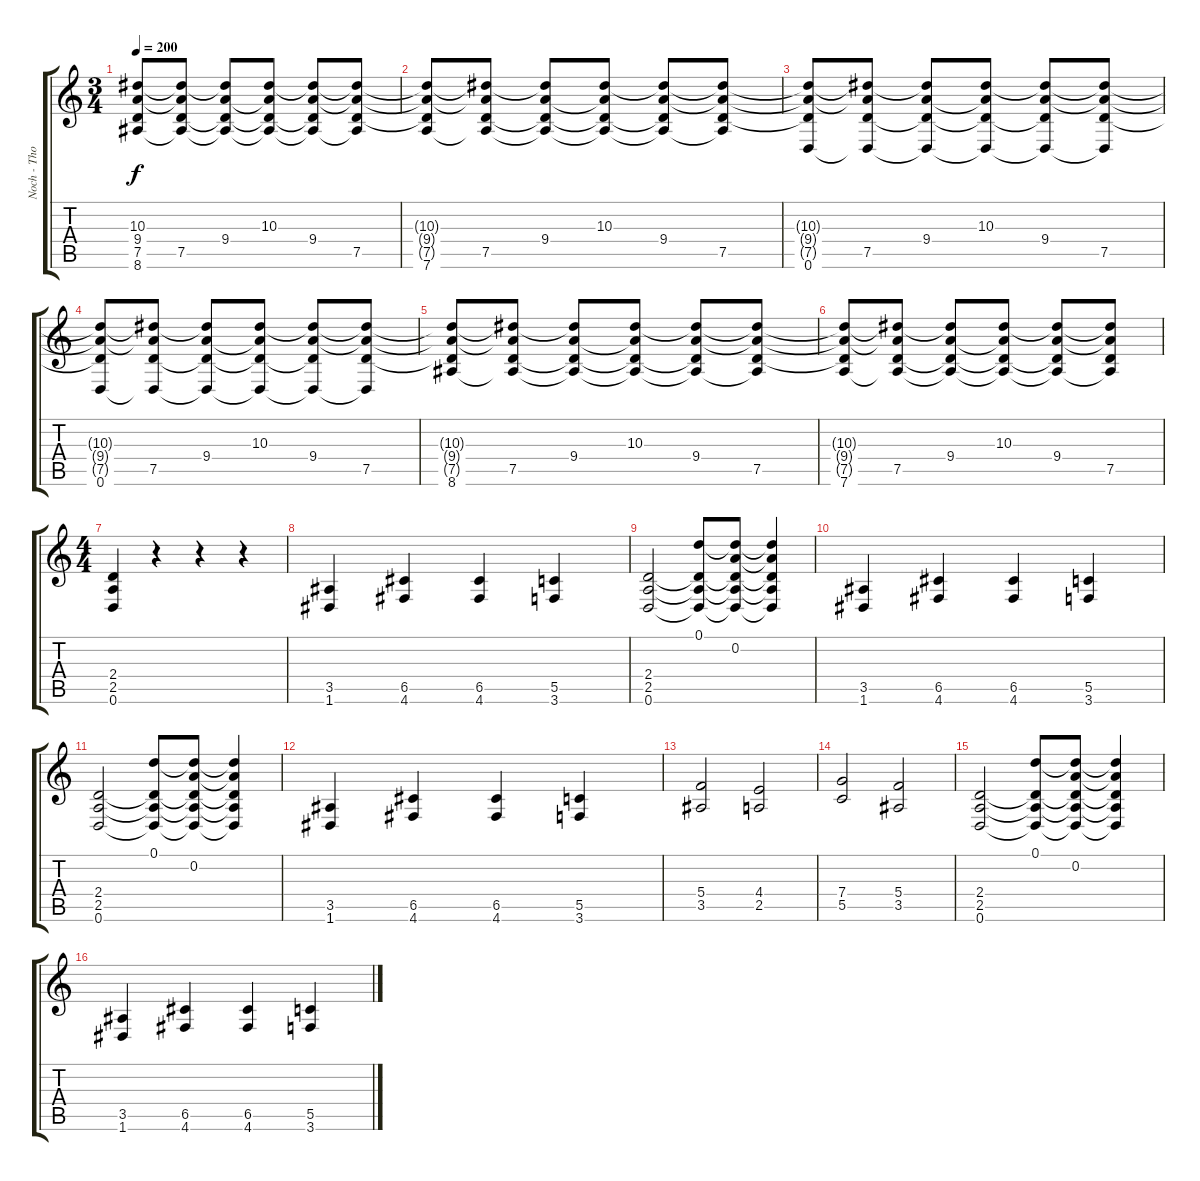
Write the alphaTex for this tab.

\track ("Noch - Thomas" "Noch - Tho") {instrument distortionguitar}
\staff {score tabs}
\tuning (D4 A3 F3 C3 G2 D2) {hide}
\ts (3 4)
\tempo 200
\clef g2
\ks c
(10.3{t} 9.4{t} 7.5{t} 8.6).8{dy f} (10.3{t} 9.4{t} 7.5 8.6{t}).8 (10.3{t} 9.4 7.5{t} 8.6{t}).8 (10.3 9.4{t} 7.5{t} 8.6{t}).8 (10.3{t} 9.4 7.5{t} 8.6{t}).8 (10.3{t} 9.4{t} 7.5 8.6{t}).8 |
(10.3{t} 9.4{t} 7.5{t} 7.6).8 (10.3{t} 9.4{t} 7.5 7.6{t}).8 (10.3{t} 9.4 7.5{t} 7.6{t}).8 (10.3 9.4{t} 7.5{t} 7.6{t}).8 (10.3{t} 9.4 7.5{t} 7.6{t}).8 (10.3{t} 9.4{t} 7.5 7.6{t}).8 |
(10.3{t} 9.4{t} 7.5{t} 0.6).8 (10.3{t} 9.4{t} 7.5 0.6{t}).8 (10.3{t} 9.4 7.5{t} 0.6{t}).8 (10.3 9.4{t} 7.5{t} 0.6{t}).8 (10.3{t} 9.4 7.5{t} 0.6{t}).8 (10.3{t} 9.4{t} 7.5 0.6{t}).8 |
(10.3{t} 9.4{t} 7.5{t} 0.6).8 (10.3{t} 9.4{t} 7.5 0.6{t}).8 (10.3{t} 9.4 7.5{t} 0.6{t}).8 (10.3 9.4{t} 7.5{t} 0.6{t}).8 (10.3{t} 9.4 7.5{t} 0.6{t}).8 (10.3{t} 9.4{t} 7.5 0.6{t}).8 |
(10.3{t} 9.4{t} 7.5{t} 8.6).8 (10.3{t} 9.4{t} 7.5 8.6{t}).8 (10.3{t} 9.4 7.5{t} 8.6{t}).8 (10.3 9.4{t} 7.5{t} 8.6{t}).8 (10.3{t} 9.4 7.5{t} 8.6{t}).8 (10.3{t} 9.4{t} 7.5 8.6{t}).8 |
(10.3{t} 9.4{t} 7.5{t} 7.6).8 (10.3{t} 9.4{t} 7.5 7.6{t}).8 (10.3{t} 9.4 7.5{t} 7.6{t}).8 (10.3 9.4{t} 7.5{t} 7.6{t}).8 (10.3{t} 9.4 7.5{t} 7.6{t}).8 (10.3{t} 9.4{t} 7.5 7.6{t}).8 |
\ts (4 4)
(2.4 2.5 0.6).4 r.4 r.4 r.4 |
(3.5 1.6).4 (6.5 4.6).4 (6.5 4.6).4 (5.5 3.6).4 |
(2.4 2.5 0.6).2 (0.1 2.4{t} 2.5{t} 0.6{t}).8 (0.1{t} 0.2 2.4{t} 2.5{t} 0.6{t}).8 (0.1{t} 0.2{t} 2.4{t} 2.5{t} 0.6{t}).4 |
(3.5 1.6).4 (6.5 4.6).4 (6.5 4.6).4 (5.5 3.6).4 |
(2.4 2.5 0.6).2 (0.1 2.4{t} 2.5{t} 0.6{t}).8 (0.1{t} 0.2 2.4{t} 2.5{t} 0.6{t}).8 (0.1{t} 0.2{t} 2.4{t} 2.5{t} 0.6{t}).4 |
(3.5 1.6).4 (6.5 4.6).4 (6.5 4.6).4 (5.5 3.6).4 |
(5.4 3.5).2 (4.4 2.5).2 |
(7.4 5.5).2 (5.4 3.5).2 |
(2.4 2.5 0.6).2 (0.1 2.4{t} 2.5{t} 0.6{t}).8 (0.1{t} 0.2 2.4{t} 2.5{t} 0.6{t}).8 (0.1{t} 0.2{t} 2.4{t} 2.5{t} 0.6{t}).4 |
(3.5 1.6).4 (6.5 4.6).4 (6.5 4.6).4 (5.5 3.6).4
